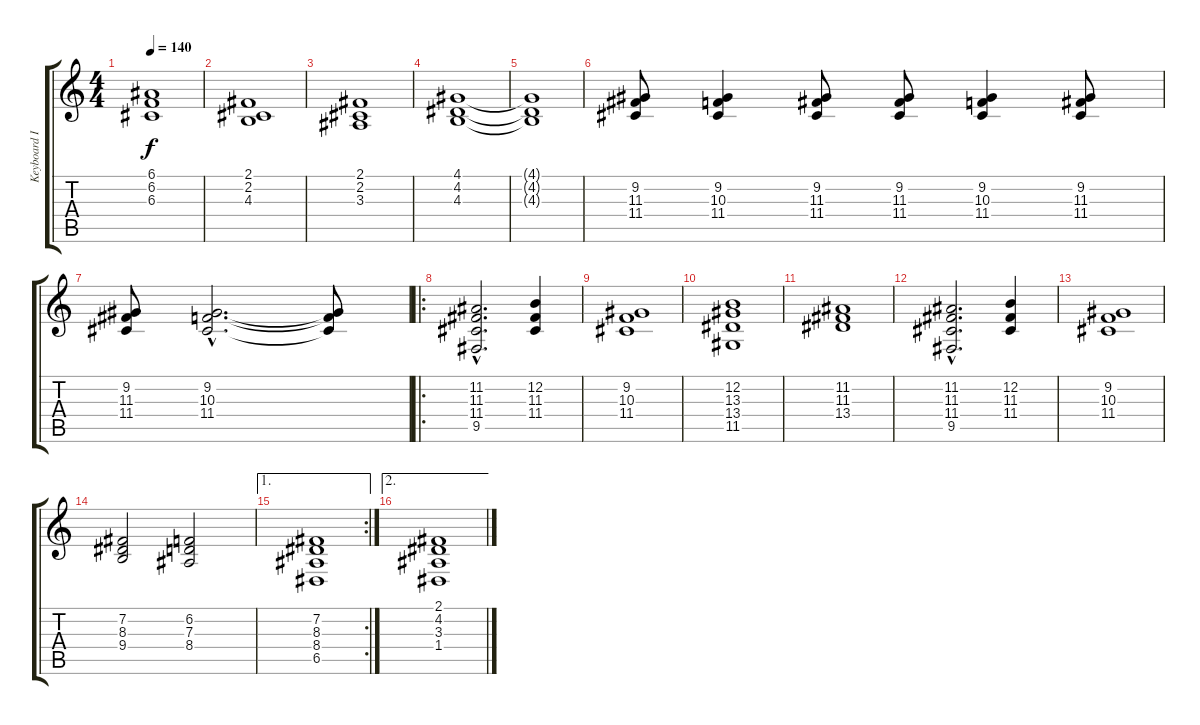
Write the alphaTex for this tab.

\track ("Keyboard II" "Keyboard I") {instrument choiraahs}
\staff {score tabs}
\tuning (E4 B3 G3 D3 A2 E2) {hide}
\ts (4 4)
\tempo 140
\clef g2
\ks c
(6.1 6.2 6.3).1{dy f} |
(2.1 2.2 4.3).1 |
(2.1 2.2 3.3).1 |
(4.1 4.2 4.3).1 |
(4.1{t} 4.2{t} 4.3{t}).1 |
(9.2 11.3 11.4).8 (9.2 10.3 11.4).4 (9.2 11.3 11.4).8 (9.2 11.3 11.4).8 (9.2 10.3 11.4).4 (9.2 11.3 11.4).8 |
(9.2 11.3 11.4).8 (9.2{hac} 10.3{hac} 11.4{hac}).2{d} (9.2{t} 10.3{t} 11.4{t}).8 |
\ro
(11.2{hac} 11.3{hac} 11.4{hac} 9.5{hac}).2{d} (12.2 11.3 11.4).4 |
(9.2 10.3 11.4).1 |
(12.2 13.3 13.4 11.5).1 |
(11.2 11.3 13.4).1 |
(11.2{hac} 11.3{hac} 11.4{hac} 9.5{hac}).2{d} (12.2 11.3 11.4).4 |
(9.2 10.3 11.4).1 |
(7.2 8.3 9.4).2 (6.2 7.3 8.4).2 |
\ae 1
\rc 2
(7.2 8.3 8.4 6.5).1 |
\ae 2
(2.1 4.2 3.3 1.4).1
